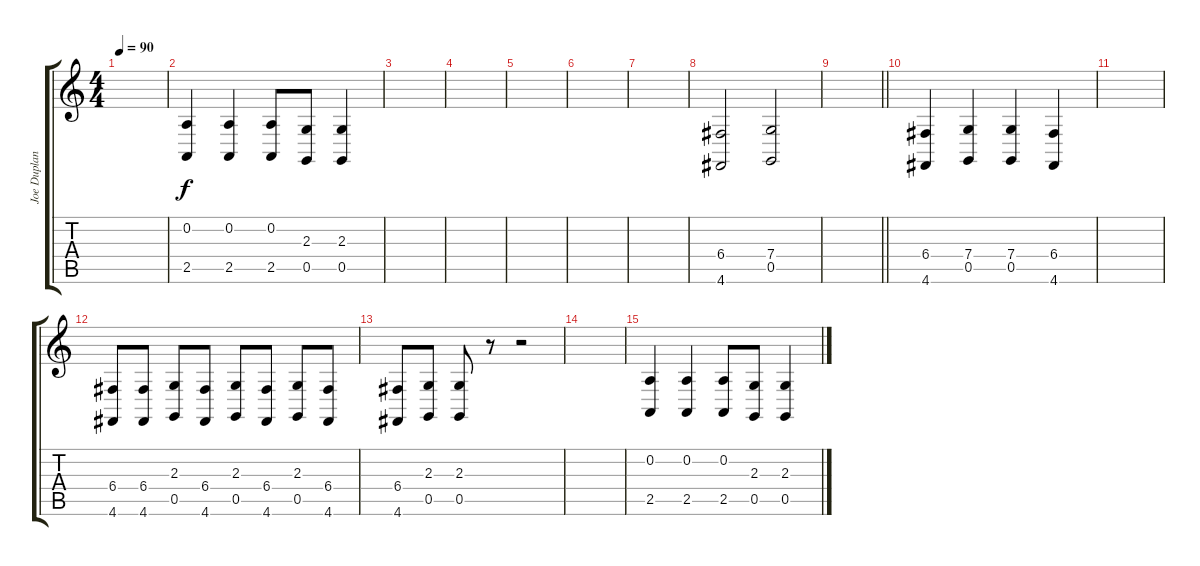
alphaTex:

\track ("Joe Duplantier (voice)" "Joe Duplan") {instrument lead1square}
\staff {score tabs}
\tuning (D4 A3 F3 C3 G2 D2) {hide}
\ts (4 4)
\tempo 90
\clef g2
\ks c
|
(0.2 2.5).4 (0.2 2.5).4 (0.2 2.5).8 (2.3 0.5).8 (2.3 0.5).4 |
|
|
|
|
|
(6.4 4.6).2 (7.4 0.5).2 |
\barLineRight lightlight
|
(6.4 4.6).4 (7.4 0.5).4 (7.4 0.5).4 (6.4 4.6).4 |
|
(6.4 4.6).8 (6.4 4.6).8 (2.3 0.5).8 (6.4 4.6).8 (2.3 0.5).8 (6.4 4.6).8 (2.3 0.5).8 (6.4 4.6).8 |
(6.4 4.6).8 (2.3 0.5).8 (2.3 0.5).8 r.8 r.2 |
|
(0.2 2.5).4 (0.2 2.5).4 (0.2 2.5).8 (2.3 0.5).8 (2.3 0.5).4
